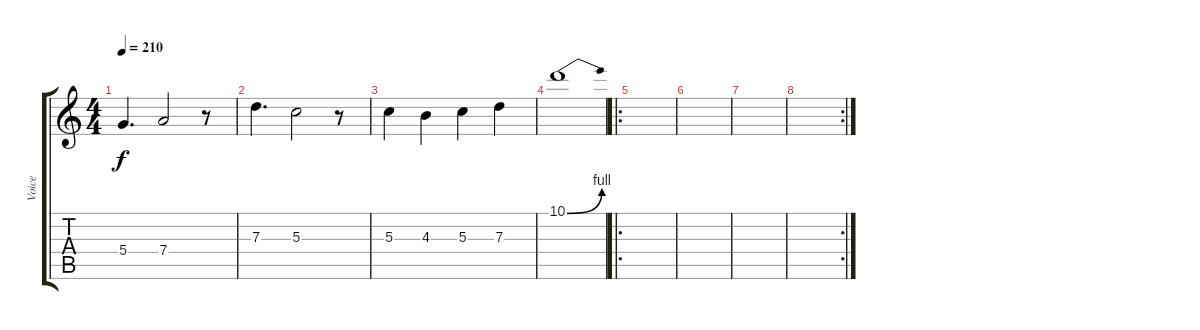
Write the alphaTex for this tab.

\track ("Voice" "Voice") {instrument distortionguitar}
\staff {score tabs}
\tuning (E4 B3 G3 D3 A2 E2) {hide}
\ts (4 4)
\tempo 210
\clef g2
\ks c
5.4.4{d dy f} 7.4.2 r.8 |
7.3.4{d} 5.3.2 r.8 |
5.3.4 4.3.4 5.3.4 7.3.4 |
10.1{be (bend 0 0 60 4)}.1 |
\ro
|
|
|
\rc 2
